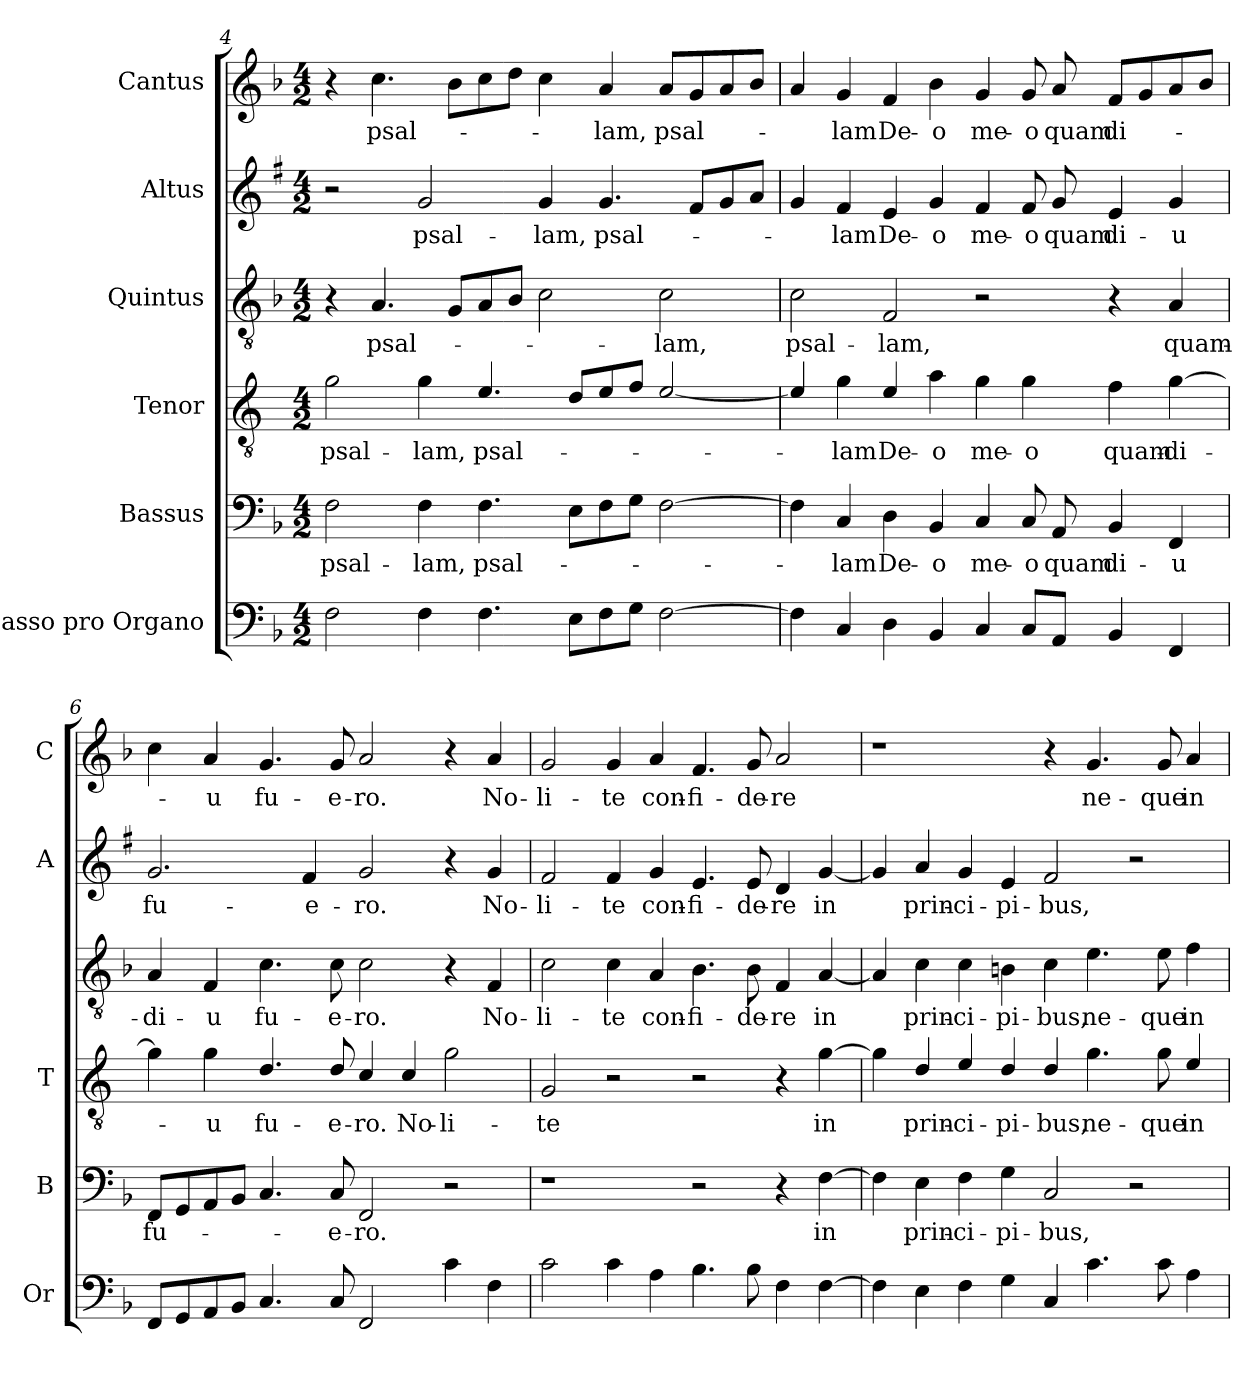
**kern	**kern	**text	**kern	**text	**kern	**text	**kern	**text	**kern	**text
*part6	*part5	*part5	*part4	*part4	*part3	*part3	*part2	*part2	*part1	*part1
*staff6	*staff5	*staff5	*staff4	*staff4	*staff3	*staff3	*staff2	*staff2	*staff1	*staff1
*I"Basso pro Organo	*I"Bassus	*	*I"Tenor	*	*I"Quintus	*	*I"Altus	*	*I"Cantus	*
*I'Or	*I'B	*	*I'T	*	*	*	*I'A	*	*I'C	*
!!LO:LB:g=z
*clefF4	*clefF4	*	*clefGv2	*	*clefGv2	*	*clefG2	*	*clefG2	*
*	*	*	*ITrd4c7	*	*	*	*ITrd1c2	*	*	*
*k[b-]	*k[b-]	*	*k[b-]	*	*k[b-]	*	*k[b-]	*	*k[b-]	*
*F:	*F:	*	*F:	*	*F:	*	*F:	*	*F:	*
*M4/2	*M4/2	*	*M4/2	*	*M4/2	*	*M4/2	*	*M4/2	*
=4	=4	=4	=4	=4	=4	=4	=4	=4	=4	=4
!	!	!LO:LY:b	!	!LO:LY:b	!	!	!	!	!	!
2F\	2F\	psal-	2c\	psal-	4r	.	2r	.	4r	.
!	!	!	!	!	!	!LO:LY:b	!	!	!	!LO:LY:b
.	.	.	.	.	4.A/	psal-	.	.	4.cc\	psal-
!	!	!LO:LY:b	!	!LO:LY:b	!	!	!	!LO:LY:b	!	!
4F\	4F\	-lam,	4c\	-lam,	.	.	2f/	psal-	.	.
.	.	.	.	.	8G/L	.	.	.	8b-\L	.
!	!	!LO:LY:b	!	!LO:LY:b	!	!	!	!	!	!
4.F\	4.F\	psal-	4.A/	psal-	8A/	.	.	.	8cc\	.
.	.	.	.	.	8B-/J	.	.	.	8dd\J	.
!	!	!	!	!	!	!	!	!LO:LY:b	!	!
.	.	.	.	.	2c\	.	4f/	-lam,	4cc\	.
8E\L	8E\L	.	8G/L	.	.	.	.	.	.	.
!	!	!	!	!	!	!	!	!LO:LY:b	!	!LO:LY:b
8F\	8F\	.	8A/	.	.	.	4.f/	psal-	4a/	-lam,
8G\J	8G\J	.	8B-/J	.	.	.	.	.	.	.
!	!	!	!	!	!	!LO:LY:b	!	!	!	!LO:LY:b
[2F\	[2F\	.	[2A/	.	2c\	-lam,	.	.	8a/L	psal-
.	.	.	.	.	.	.	8e/L	.	8g/	.
.	.	.	.	.	.	.	8f/	.	8a/	.
.	.	.	.	.	.	.	8g/J	.	8b-/J	.
=5	=5	=5	=5	=5	=5	=5	=5	=5	=5	=5
!	!	!	!	!	!	!LO:LY:b	!	!	!	!
4F\]	4F\]	.	4A/]	.	2c\	psal-	4f/	.	4a/	.
!	!	!LO:LY:b	!	!LO:LY:b	!	!	!	!LO:LY:b	!	!LO:LY:b
4C/	4C/	-lam	4c\	-lam	.	.	4e/	-lam	4g/	-lam
!	!	!LO:LY:b	!	!LO:LY:b	!	!LO:LY:b	!	!LO:LY:b	!	!LO:LY:b
4D\	4D\	De-	4A/	De-	2F/	-lam,	4d/	De-	4f/	De-
!	!	!LO:LY:b	!	!LO:LY:b	!	!	!	!LO:LY:b	!	!LO:LY:b
4BB-/	4BB-/	-o	4d\	-o	.	.	4f/	-o	4b-\	-o
!	!	!LO:LY:b	!	!LO:LY:b	!	!	!	!LO:LY:b	!	!LO:LY:b
4C/	4C/	me-	4c\	me-	2r	.	4e/	me-	4g/	me-
!	!	!LO:LY:b	!	!LO:LY:b	!	!	!	!LO:LY:b	!	!LO:LY:b
8C/L	8C/	-o	4c\	-o	.	.	8e/	-o	8g/	-o
!	!	!LO:LY:b	!	!	!	!	!	!LO:LY:b	!	!LO:LY:b
8AA/J	8AA/	quam-	.	.	.	.	8f/	quam-	8a/	quam-
!	!	!LO:LY:b	!	!LO:LY:b	!	!	!	!LO:LY:b	!	!LO:LY:b
4BB-/	4BB-/	-di-	4B-\	quam-	4r	.	4d/	-di-	8f/L	-di-
.	.	.	.	.	.	.	.	.	8g/	.
!	!	!LO:LY:b	!	!LO:LY:b	!	!LO:LY:b	!	!LO:LY:b	!	!
4FF/	4FF/	-u	[4c\	-di-	4A/	quam-	4f/	-u	8a/	.
.	.	.	.	.	.	.	.	.	8b-/J	.
=6	=6	=6	=6	=6	=6	=6	=6	=6	=6	=6
!	!	!LO:LY:b	!	!	!	!LO:LY:b	!	!LO:LY:b	!	!
8FF/L	8FF/L	fu-	4c\]	.	4A/	-di-	2.f/	fu-	4cc\	.
8GG/	8GG/	.	.	.	.	.	.	.	.	.
!	!	!	!	!LO:LY:b	!	!LO:LY:b	!	!	!	!LO:LY:b
8AA/	8AA/	.	4c\	-u	4F/	-u	.	.	4a/	-u
8BB-/J	8BB-/J	.	.	.	.	.	.	.	.	.
!	!	!	!	!LO:LY:b	!	!LO:LY:b	!	!	!	!LO:LY:b
4.C/	4.C/	.	4.G/	fu-	4.c\	fu-	.	.	4.g/	fu-
!	!	!	!	!	!	!	!	!LO:LY:b	!	!
.	.	.	.	.	.	.	4e/	-e-	.	.
!	!	!LO:LY:b	!	!LO:LY:b	!	!LO:LY:b	!	!	!	!LO:LY:b
8C/	8C/	-e-	8G/	-e-	8c\	-e-	.	.	8g/	-e-
!	!	!LO:LY:b	!	!LO:LY:b	!	!LO:LY:b	!	!LO:LY:b	!	!LO:LY:b
2FF/	2FF/	-ro.	4F/	-ro.	2c\	-ro.	2f/	-ro.	2a/	-ro.
!	!	!	!	!LO:LY:b	!	!	!	!	!	!
.	.	.	4F/	No-	.	.	.	.	.	.
!	!	!	!	!LO:LY:b	!	!	!	!	!	!
4c\	2r	.	2c\	-li-	4r	.	4r	.	4r	.
!	!	!	!	!	!	!LO:LY:b	!	!LO:LY:b	!	!LO:LY:b
4F\	.	.	.	.	4F/	No-	4f/	No-	4a/	No-
!!LO:PB:g=z
=7	=7	=7	=7	=7	=7	=7	=7	=7	=7	=7
!	!	!	!	!LO:LY:b	!	!LO:LY:b	!	!LO:LY:b	!	!LO:LY:b
2c\	1r	.	2C/	-te	2c\	-li-	2e/	-li-	2g/	-li-
!	!	!	!	!	!	!LO:LY:b	!	!LO:LY:b	!	!LO:LY:b
4c\	.	.	2r	.	4c\	-te	4e/	-te	4g/	-te
!	!	!	!	!	!	!LO:LY:b	!	!LO:LY:b	!	!LO:LY:b
4A\	.	.	.	.	4A/	con-	4f/	con-	4a/	con-
!	!	!	!	!	!	!LO:LY:b	!	!LO:LY:b	!	!LO:LY:b
4.B-\	2r	.	2r	.	4.B-\	-fi-	4.d/	-fi-	4.f/	-fi-
!	!	!	!	!	!	!LO:LY:b	!	!LO:LY:b	!	!LO:LY:b
8B-\	.	.	.	.	8B-\	-de-	8d/	-de-	8g/	-de-
!	!	!	!	!	!	!LO:LY:b	!	!LO:LY:b	!	!LO:LY:b
4F\	4r	.	4r	.	4F/	-re	4c/	-re	2a/	-re
!	!	!LO:LY:b	!	!LO:LY:b	!	!LO:LY:b	!	!LO:LY:b	!	!
[4F\	[4F\	in	[4c\	in	[4A/	in	[4f/	in	.	.
=8	=8	=8	=8	=8	=8	=8	=8	=8	=8	=8
4F\]	4F\]	.	4c\]	.	4A/]	.	4f/]	.	1r	.
!	!	!LO:LY:b	!	!LO:LY:b	!	!LO:LY:b	!	!LO:LY:b	!	!
4E\	4E\	prin-	4G/	prin-	4c\	prin-	4g/	prin-	.	.
!	!	!LO:LY:b	!	!LO:LY:b	!	!LO:LY:b	!	!LO:LY:b	!	!
4F\	4F\	-ci-	4A/	-ci-	4c\	-ci-	4f/	-ci-	.	.
!	!	!LO:LY:b	!	!LO:LY:b	!	!LO:LY:b	!	!LO:LY:b	!	!
4G\	4G\	-pi-	4G/	-pi-	4Bn\	-pi-	4d/	-pi-	.	.
!	!	!LO:LY:b	!	!LO:LY:b	!	!LO:LY:b	!	!LO:LY:b	!	!
4C/	2C/	-bus,	4G/	-bus,	4c\	-bus,	2e/	-bus,	4r	.
!	!	!	!	!LO:LY:b	!	!LO:LY:b	!	!	!	!LO:LY:b
4.c\	.	.	4.c\	ne-	4.e\	ne-	.	.	4.g/	ne-
.	2r	.	.	.	.	.	2r	.	.	.
!	!	!	!	!LO:LY:b	!	!LO:LY:b	!	!	!	!LO:LY:b
8c\	.	.	8c\	-que	8e\	-que	.	.	8g/	-que
!	!	!	!	!LO:LY:b	!	!LO:LY:b	!	!	!	!LO:LY:b
4A\	.	.	4A/	in	4f\	in	.	.	4a/	in
=	=	=	=	=	=	=	=	=	=	=
*-	*-	*-	*-	*-	*-	*-	*-	*-	*-	*-
